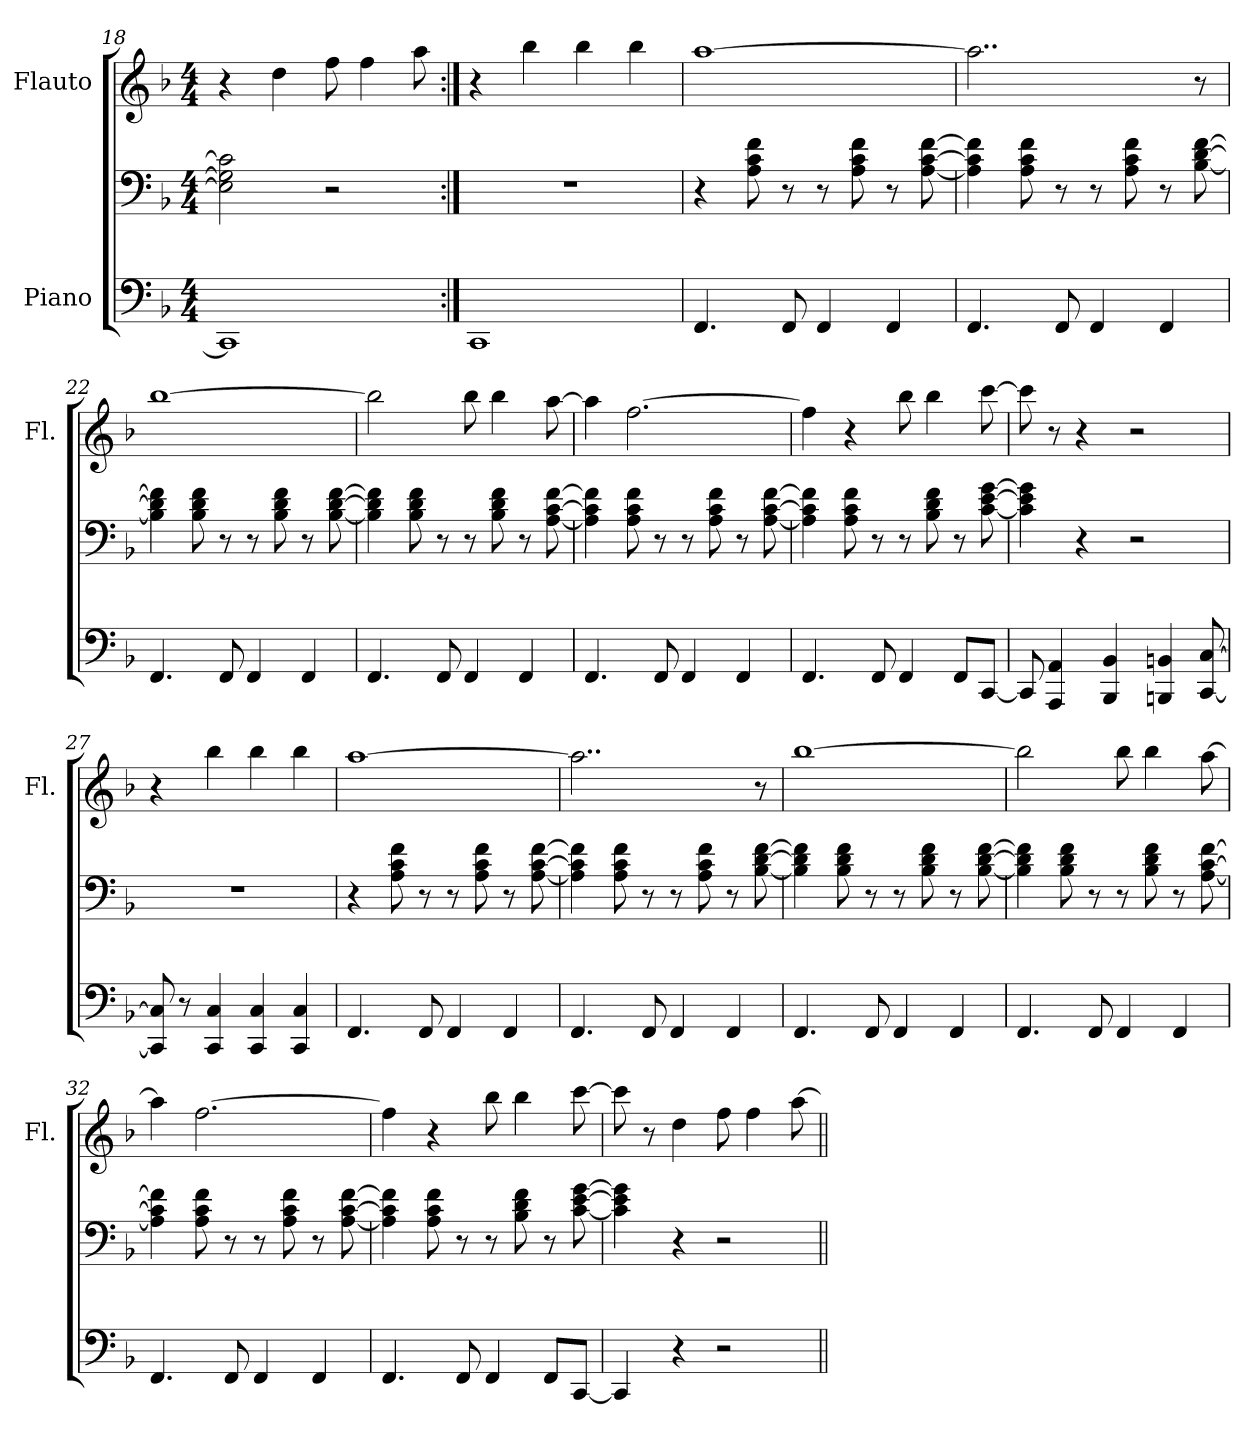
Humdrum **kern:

**kern	**kern	**kern
*part2	*part2	*part1
*staff3	*staff2	*staff1
*I"Piano	*	*I"Flauto
*	*	*I'Fl.
*clefF4	*clefF4	*clefG2
*k[b-]	*k[b-]	*k[b-]
*M4/4	*M4/4	*M4/4
=18	=18	=18
1CC]	2E\] 2G\] 2c\]	4r
.	.	4dd\
.	2r	8ff\
.	.	4ff\
.	.	8aa\
=19:|!	=19:|!	=19:|!
1CC	1r	4r
.	.	4bb-\
.	.	4bb-\
.	.	4bb-\
=20	=20	=20
4.FF/	4r	[1aa
.	8A\ 8c\ 8f\	.
8FF/	8r	.
4FF/	8r	.
.	8A\ 8c\ 8f\	.
4FF/	8r	.
.	[8A\ [8c\ [8f\	.
=21	=21	=21
4.FF/	4A\] 4c\] 4f\]	2..aa\]
.	8A\ 8c\ 8f\	.
8FF/	8r	.
4FF/	8r	.
.	8A\ 8c\ 8f\	.
4FF/	8r	.
.	[8B-\ [8d\ [8f\	8r
!!LO:PB:g=z
=22	=22	=22
4.FF/	4B-\] 4d\] 4f\]	[1bb-
.	8B-\ 8d\ 8f\	.
8FF/	8r	.
4FF/	8r	.
.	8B-\ 8d\ 8f\	.
4FF/	8r	.
.	[8B-\ [8d\ [8f\	.
=23	=23	=23
4.FF/	4B-\] 4d\] 4f\]	2bb-\]
.	8B-\ 8d\ 8f\	.
8FF/	8r	.
4FF/	8r	8bb-\
.	8B-\ 8d\ 8f\	4bb-\
4FF/	8r	.
.	[8A\ [8c\ [8f\	[8aa\
=24	=24	=24
4.FF/	4A\] 4c\] 4f\]	4aa\]
.	8A\ 8c\ 8f\	[2.ff\
8FF/	8r	.
4FF/	8r	.
.	8A\ 8c\ 8f\	.
4FF/	8r	.
.	[8A\ [8c\ [8f\	.
=25	=25	=25
4.FF/	4A\] 4c\] 4f\]	4ff\]
.	8A\ 8c\ 8f\	4r
8FF/	8r	.
4FF/	8r	8bb-\
.	8B-\ 8d\ 8f\	4bb-\
8FF/L	8r	.
[8CC/J	[8c\ [8e\ [8g\	[8ccc\
=26	=26	=26
8CC/]	4c\] 4e\] 4g\]	8ccc\]
4AAA/ 4AA/	.	8r
.	4r	4r
4BBB-/ 4BB-/	.	.
.	2r	2r
4BBBn/ 4BBn/	.	.
[8CC/ [8C/	.	.
!!LO:LB:g=z
=27	=27	=27
8CC/] 8C/]	1r	4r
8r	.	.
4CC/ 4C/	.	4bb-\
4CC/ 4C/	.	4bb-\
4CC/ 4C/	.	4bb-\
=28	=28	=28
4.FF/	4r	[1aa
.	8A\ 8c\ 8f\	.
8FF/	8r	.
4FF/	8r	.
.	8A\ 8c\ 8f\	.
4FF/	8r	.
.	[8A\ [8c\ [8f\	.
=29	=29	=29
4.FF/	4A\] 4c\] 4f\]	2..aa\]
.	8A\ 8c\ 8f\	.
8FF/	8r	.
4FF/	8r	.
.	8A\ 8c\ 8f\	.
4FF/	8r	.
.	[8B-\ [8d\ [8f\	8r
=30	=30	=30
4.FF/	4B-\] 4d\] 4f\]	[1bb-
.	8B-\ 8d\ 8f\	.
8FF/	8r	.
4FF/	8r	.
.	8B-\ 8d\ 8f\	.
4FF/	8r	.
.	[8B-\ [8d\ [8f\	.
=31	=31	=31
4.FF/	4B-\] 4d\] 4f\]	2bb-\]
.	8B-\ 8d\ 8f\	.
8FF/	8r	.
4FF/	8r	8bb-\
.	8B-\ 8d\ 8f\	4bb-\
4FF/	8r	.
.	[8A\ [8c\ [8f\	[8aa\
=32	=32	=32
4.FF/	4A\] 4c\] 4f\]	4aa\]
.	8A\ 8c\ 8f\	[2.ff\
8FF/	8r	.
4FF/	8r	.
.	8A\ 8c\ 8f\	.
4FF/	8r	.
.	[8A\ [8c\ [8f\	.
!!LO:LB:g=z
=33	=33	=33
4.FF/	4A\] 4c\] 4f\]	4ff\]
.	8A\ 8c\ 8f\	4r
8FF/	8r	.
4FF/	8r	8bb-\
.	8B-\ 8d\ 8f\	4bb-\
8FF/L	8r	.
[8CC/J	[8c\ [8e\ [8g\	[8ccc\
=34	=34	=34
4CC/]	4c\] 4e\] 4g\]	8ccc\]
.	.	8r
4r	4r	4dd\
2r	2r	8ff\
.	.	4ff\
.	.	[8aa\
=||	=||	=||
*-	*-	*-
